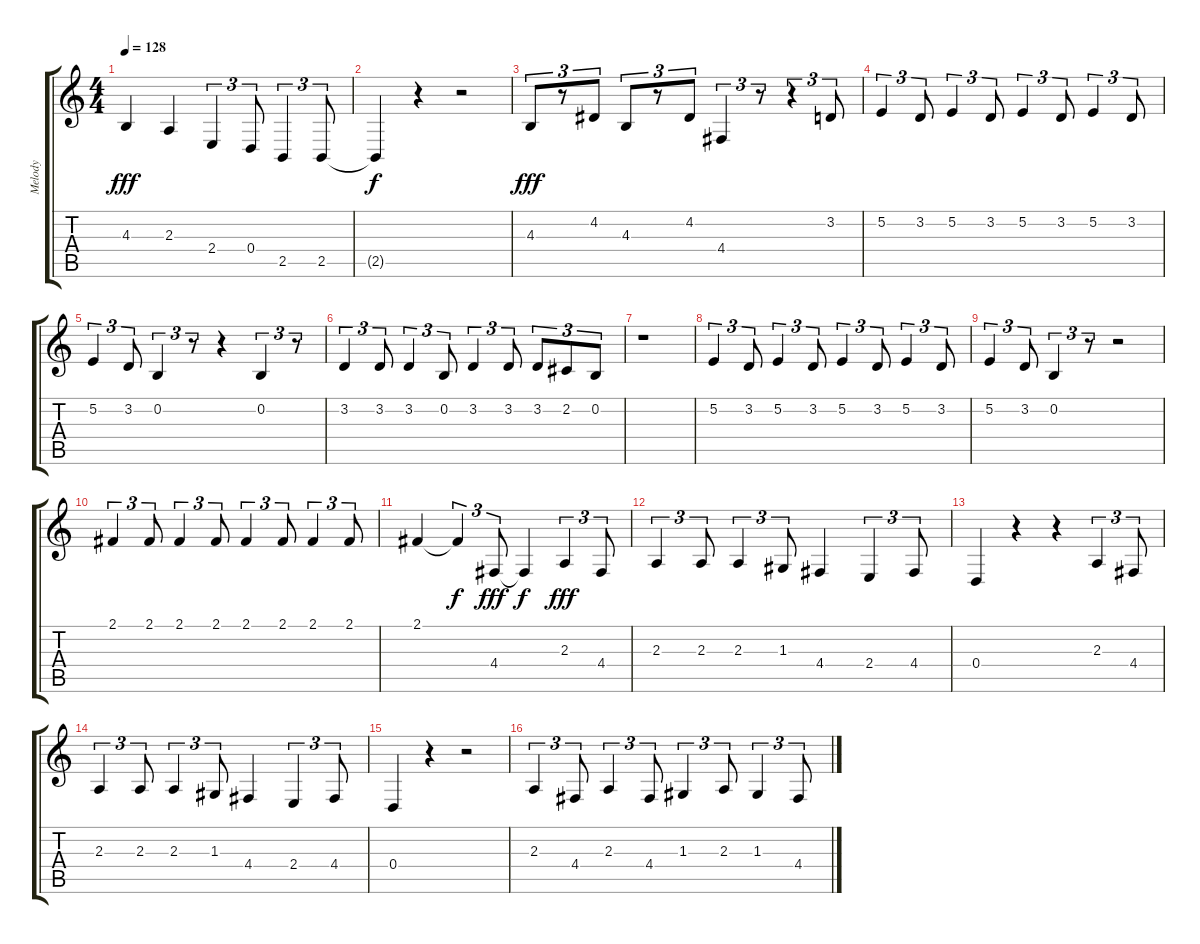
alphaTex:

\track ("Melody" "Melody") {instrument lead6voice}
\staff {score tabs}
\tuning (E4 B3 G3 D3 A2 E2) {hide}
\ts (4 4)
\tempo 128
\clef g2
\ks c
4.3.4{dy fff} 2.3.4 2.4.4{tu (3 2)} 0.4.8{tu (3 2)} 2.5.4{tu (3 2)} 2.5.8{tu (3 2)} |
2.5{t}.4{dy f} r.4 r.2 |
4.3.8{tu (3 2) dy fff} r.8{tu (3 2)} 4.2.8{tu (3 2)} 4.3.8{tu (3 2)} r.8{tu (3 2)} 4.2.8{tu (3 2)} 4.4.4{tu (3 2)} r.8{tu (3 2)} r.4{tu (3 2)} 3.2.8{tu (3 2)} |
5.2.4{tu (3 2)} 3.2.8{tu (3 2)} 5.2.4{tu (3 2)} 3.2.8{tu (3 2)} 5.2.4{tu (3 2)} 3.2.8{tu (3 2)} 5.2.4{tu (3 2)} 3.2.8{tu (3 2)} |
5.2.4{tu (3 2)} 3.2.8{tu (3 2)} 0.2.4{tu (3 2)} r.8{tu (3 2)} r.4 0.2.4{tu (3 2)} r.8{tu (3 2)} |
3.2.4{tu (3 2)} 3.2.8{tu (3 2)} 3.2.4{tu (3 2)} 0.2.8{tu (3 2)} 3.2.4{tu (3 2)} 3.2.8{tu (3 2)} 3.2.8{tu (3 2)} 2.2.8{tu (3 2)} 0.2.8{tu (3 2)} |
r.1 |
5.2.4{tu (3 2)} 3.2.8{tu (3 2)} 5.2.4{tu (3 2)} 3.2.8{tu (3 2)} 5.2.4{tu (3 2)} 3.2.8{tu (3 2)} 5.2.4{tu (3 2)} 3.2.8{tu (3 2)} |
5.2.4{tu (3 2)} 3.2.8{tu (3 2)} 0.2.4{tu (3 2)} r.8{tu (3 2)} r.2 |
2.1.4{tu (3 2)} 2.1.8{tu (3 2)} 2.1.4{tu (3 2)} 2.1.8{tu (3 2)} 2.1.4{tu (3 2)} 2.1.8{tu (3 2)} 2.1.4{tu (3 2)} 2.1.8{tu (3 2)} |
2.1.4 2.1{t}.4{tu (3 2) dy f} 4.4.8{tu (3 2) dy fff} 4.4{t}.4{dy f} 2.3.4{tu (3 2) dy fff} 4.4.8{tu (3 2)} |
2.3.4{tu (3 2)} 2.3.8{tu (3 2)} 2.3.4{tu (3 2)} 1.3.8{tu (3 2)} 4.4.4 2.4.4{tu (3 2)} 4.4.8{tu (3 2)} |
0.4.4 r.4 r.4 2.3.4{tu (3 2)} 4.4.8{tu (3 2)} |
2.3.4{tu (3 2)} 2.3.8{tu (3 2)} 2.3.4{tu (3 2)} 1.3.8{tu (3 2)} 4.4.4 2.4.4{tu (3 2)} 4.4.8{tu (3 2)} |
0.4.4 r.4 r.2 |
2.3.4{tu (3 2)} 4.4.8{tu (3 2)} 2.3.4{tu (3 2)} 4.4.8{tu (3 2)} 1.3.4{tu (3 2)} 2.3.8{tu (3 2)} 1.3.4{tu (3 2)} 4.4.8{tu (3 2)}
